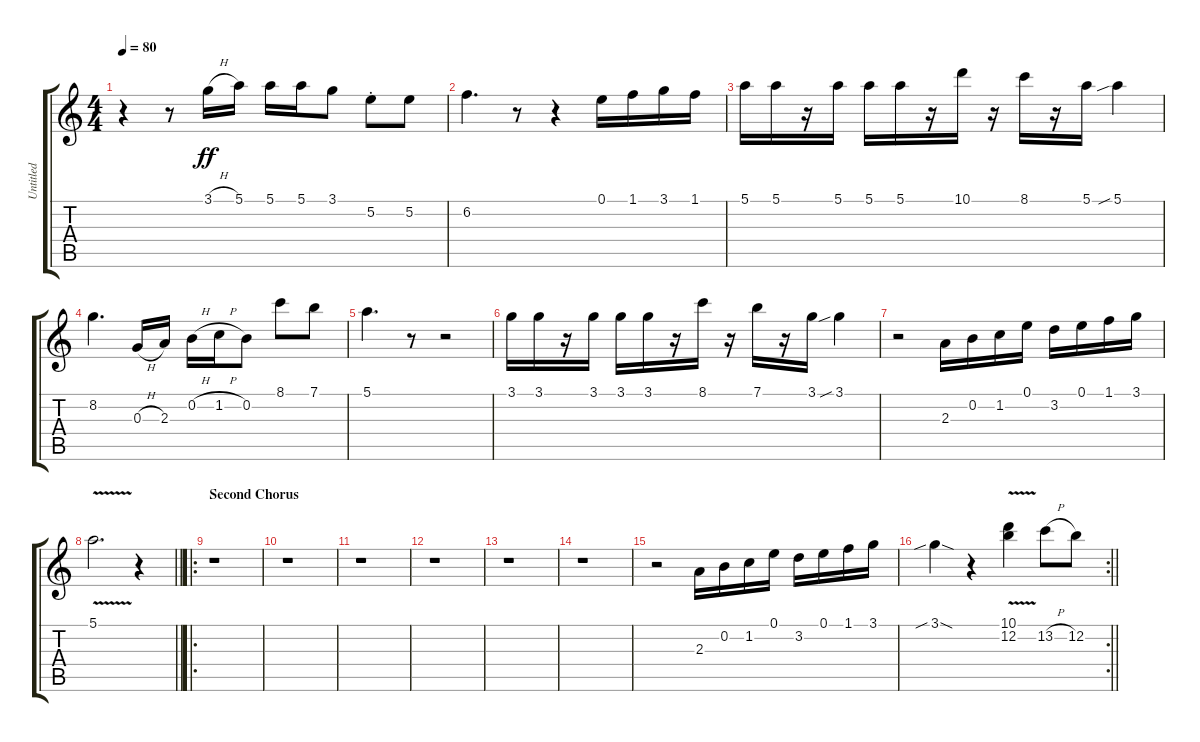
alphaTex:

\track ("Untitled" "Untitled") {instrument electricguitarjazz}
\staff {score tabs}
\tuning (E4 B3 G3 D3 A2 E2) {hide}
\ts (4 4)
\tempo 80
\clef g2
\ks c
r.4{dy ff} r.8 3.1{h}.16 5.1.16 5.1.16 5.1.16 3.1.8 5.2{st}.8 5.2.8 |
6.2.4{d} r.8 r.4 0.1.16 1.1.16 3.1.16 1.1.16 |
5.1.16 5.1.16 r.16 5.1.16 5.1.16 5.1.16 r.16 10.1.16 r.16 8.1.16 r.16 5.1.16 5.1{sib}.4 |
8.2.4{d} 0.3{h}.16 2.3.16 0.2{h}.16 1.2{h}.16 0.2.8 8.1.8 7.1.8 |
5.1.4{d} r.8 r.2 |
3.1.16 3.1.16 r.16 3.1.16 3.1.16 3.1.16 r.16 8.1.16 r.16 7.1.16 r.16 3.1.16 3.1{sib}.4 |
r.2 2.3.16 0.2.16 1.2.16 0.1.16 3.2.16 0.1.16 1.1.16 3.1.16 |
\barLineRight lightlight
5.1{v}.2{d} r.4 |
\ro
\section ("" "Second Chorus")
r.1 |
r.1 |
r.1 |
r.1 |
r.1 |
r.1 |
r.2 2.3.16 0.2.16 1.2.16 0.1.16 3.2.16 0.1.16 1.1.16 3.1.16 |
\rc 2
\barLineRight lightlight
3.1{sib sod}.4 r.4 (10.1{v} 12.2{v}).4 13.2{h}.8 12.2.8
